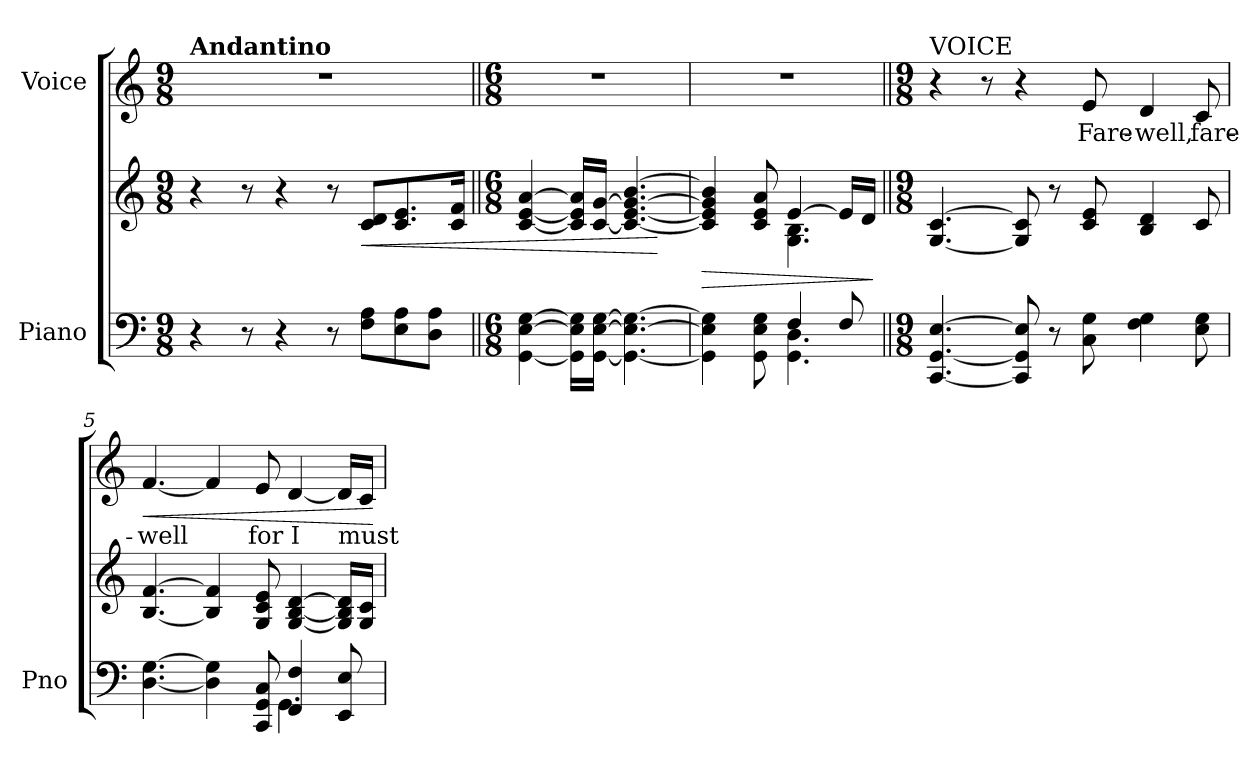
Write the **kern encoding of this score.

**kern	**kern	**dynam	**kern	**text	**dynam
*part2	*part2	*part2	*part1	*part1	*part1
*staff3	*staff2	*staff2/3	*staff1	*staff1	*staff1
*I"Piano	*	*	*I"Voice	*	*
*I'Pno	*	*	*	*	*
*clefF4	*clefG2	*	*clefG2	*	*
*k[]	*k[]	*	*k[]	*	*
*M9/8	*M9/8	*	*M9/8	*	*
=1	=1	=1	=1	=1	=1
!	!	!	!LO:TX:a:B:t=Andantino	!	!
4r	4r	.	8%9r	.	.
8r	8r	.	.	.	.
4r	4r	.	.	.	.
8r	8r	.	.	.	.
!	!	!LO:HP:b	!	!	!
8F\ 8A\L	8c/ 8d/L	<	.	.	.
8E\ 8A\	8.c/ 8.e/	.	.	.	.
8D\ 8A\J	.	.	.	.	.
.	16c/ 16f/Jk	.	.	.	.
=2||	=2||	=2||	=2||	=2||	=2||
*M6/8	*M6/8	*	*M6/8	*	*
[4GG\ [4E\ [4G\	[4c/ [4e/ [4a/	.	2.r	.	.
16GG\] 16E\] 16G\]LL	16c/] 16e/] 16a/]LL	.	.	.	.
[16GG\ [16E\ [16G\JJ	[16c/ [16g/JJ	.	.	.	.
4.GG\_ 4.E\_ 4.G\_	4.c/_ [4.e/ 4.g/_ [4.b/	.	.	.	.
.	.	[	.	.	.
=3	=3	=3	=3	=3	=3
*^	*	*	*	*	*
!	!	!	!LO:HP:b	!	!	!
*	*	*^	*	*	*	*
4GG\] 4E\] 4G\]	4.ryy	4c/] 4e/] 4g/] 4b/]	4.ryy	>	2.r	.	.
8GG\ 8E\ 8G\	.	8c/ 8e/ 8a/	.	.	.	.	.
4F/	4.GG\ 4.D\	[4e/	4.G\ 4.B\	.	.	.	.
8F/	.	16e/LL]	.	.	.	.	.
.	.	16d/JJ	.	.	.	.	.
*v	*v	*	*	*	*	*	*
*	*v	*v	*	*	*	*
.	.	]	.	.	.
=4||	=4||	=4||	=4||	=4||	=4||
*M9/8	*M9/8	*	*M9/8	*	*
!	!	!	!LO:TX:a:t=VOICE	!	!
[4.CC/ [4.GG/ [4.E/	[4.G/ [4.c/	.	4r	.	.
.	.	.	8r	.	.
8CC/] 8GG/] 8E/]	8G/] 8c/]	.	4r	.	.
8r	8r	.	.	.	.
8C\ 8G\	8c/ 8e/	.	8e/	Fare-	.
4F\ 4G\	4B/ 4d/	.	4d/	-well,	.
8E\ 8G\	8c/	.	8c/	fare-	.
=5	=5	=5	=5	=5	=5
*^	*	*	*	*	*
!	!	!	!	!	!	!LO:HP:b
[4.D\ [4.G\	2.ryy	[4.B/ [4.f/	.	[4.f/	-well	<
4D\] 4G\]	.	4B/] 4f/]	.	4f/]	.	.
8CC/ 8GG/ 8C/	.	8G/ 8c/ 8e/	.	8e/	for	.
4FF/ 4F/	4.GG\	[4G/ [4B/ [4d/	.	[4d/	I	.
8EE/ 8E/	.	16G/] 16B/] 16d/]LL	.	16d/LL]	.	.
.	.	16G/ 16c/JJ	.	16c/JJ	must	.
*v	*v	*	*	*	*	*
.	.	.	.	.	[
=	=	=	=	=	=
*-	*-	*-	*-	*-	*-
